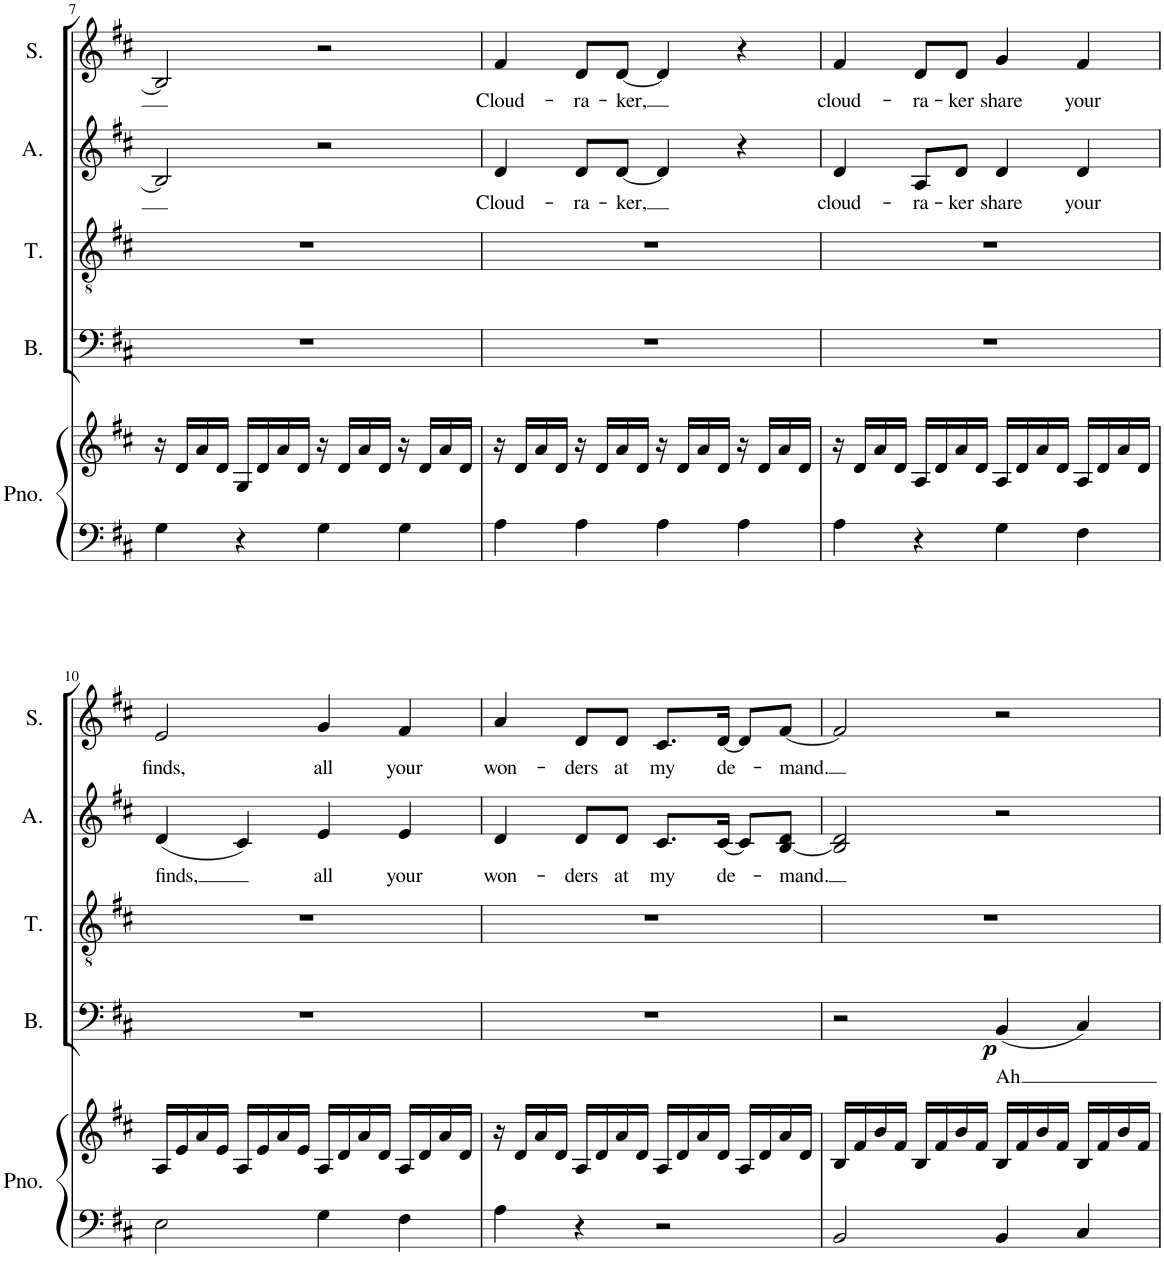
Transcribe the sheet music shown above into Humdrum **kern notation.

**kern	**kern	**kern	**text	**dynam	**kern	**kern	**text	**kern	**text
*part5	*part5	*part4	*part4	*part4	*part3	*part2	*part2	*part1	*part1
*staff6	*staff5	*staff4	*staff4	*staff4	*staff3	*staff2	*staff2	*staff1	*staff1
*I"Piano	*	*I"Bass	*	*	*I"Tenor	*I"Alto	*	*I"Soprano	*
*I'Pno.	*	*I'B.	*	*	*I'T.	*I'A.	*	*I'S.	*
!!LO:PB:g=z
*clefF4	*clefG2	*clefF4	*	*	*clefGv2	*clefG2	*	*clefG2	*
*k[f#c#]	*k[f#c#]	*k[f#c#]	*	*	*k[f#c#]	*k[f#c#]	*	*k[f#c#]	*
*M4/4	*M4/4	*M4/4	*	*	*M4/4	*M4/4	*	*M4/4	*
=7	=7	=7	=7	=7	=7	=7	=7	=7	=7
4G\	16r	1r	.	.	1r	2B/]	.	2B/]	.
.	16d/LL	.	.	.	.	.	.	.	.
.	16a/	.	.	.	.	.	.	.	.
.	16d/JJ	.	.	.	.	.	.	.	.
4r	16G/LL	.	.	.	.	.	.	.	.
.	16d/	.	.	.	.	.	.	.	.
.	16a/	.	.	.	.	.	.	.	.
.	16d/JJ	.	.	.	.	.	.	.	.
4G\	16r	.	.	.	.	2r	.	2r	.
.	16d/LL	.	.	.	.	.	.	.	.
.	16a/	.	.	.	.	.	.	.	.
.	16d/JJ	.	.	.	.	.	.	.	.
4G\	16r	.	.	.	.	.	.	.	.
.	16d/LL	.	.	.	.	.	.	.	.
.	16a/	.	.	.	.	.	.	.	.
.	16d/JJ	.	.	.	.	.	.	.	.
=8	=8	=8	=8	=8	=8	=8	=8	=8	=8
!	!	!	!	!	!	!	!LO:LY:b	!	!LO:LY:b
4A\	16r	1r	.	.	1r	4d/	Cloud-	4f#/	Cloud-
.	16d/LL	.	.	.	.	.	.	.	.
.	16a/	.	.	.	.	.	.	.	.
.	16d/JJ	.	.	.	.	.	.	.	.
!	!	!	!	!	!	!	!LO:LY:b	!	!LO:LY:b
4A\	16r	.	.	.	.	8d/L	-ra-	8d/L	-ra-
.	16d/LL	.	.	.	.	.	.	.	.
!	!	!	!	!	!	!	!LO:LY:b	!	!LO:LY:b
.	16a/	.	.	.	.	[8d/J	-ker,	[8d/J	-ker,
.	16d/JJ	.	.	.	.	.	.	.	.
4A\	16r	.	.	.	.	4d/]	.	4d/]	.
.	16d/LL	.	.	.	.	.	.	.	.
.	16a/	.	.	.	.	.	.	.	.
.	16d/JJ	.	.	.	.	.	.	.	.
4A\	16r	.	.	.	.	4r	.	4r	.
.	16d/LL	.	.	.	.	.	.	.	.
.	16a/	.	.	.	.	.	.	.	.
.	16d/JJ	.	.	.	.	.	.	.	.
=9	=9	=9	=9	=9	=9	=9	=9	=9	=9
!	!	!	!	!	!	!	!LO:LY:b	!	!LO:LY:b
4A\	16r	1r	.	.	1r	4d/	cloud-	4f#/	cloud-
.	16d/LL	.	.	.	.	.	.	.	.
.	16a/	.	.	.	.	.	.	.	.
.	16d/JJ	.	.	.	.	.	.	.	.
!	!	!	!	!	!	!	!LO:LY:b	!	!LO:LY:b
4r	16A/LL	.	.	.	.	8A/L	-ra-	8d/L	-ra-
.	16d/	.	.	.	.	.	.	.	.
!	!	!	!	!	!	!	!LO:LY:b	!	!LO:LY:b
.	16a/	.	.	.	.	8d/J	-ker	8d/J	-ker
.	16d/JJ	.	.	.	.	.	.	.	.
!	!	!	!	!	!	!	!LO:LY:b	!	!LO:LY:b
4G\	16A/LL	.	.	.	.	4d/	share	4g/	share
.	16d/	.	.	.	.	.	.	.	.
.	16a/	.	.	.	.	.	.	.	.
.	16d/JJ	.	.	.	.	.	.	.	.
!	!	!	!	!	!	!	!LO:LY:b	!	!LO:LY:b
4F#\	16A/LL	.	.	.	.	4d/	your	4f#/	your
.	16d/	.	.	.	.	.	.	.	.
.	16a/	.	.	.	.	.	.	.	.
.	16d/JJ	.	.	.	.	.	.	.	.
!!LO:LB:g=z
=10	=10	=10	=10	=10	=10	=10	=10	=10	=10
!	!	!	!	!	!	!	!LO:LY:b	!	!LO:LY:b
2E\	16A/LL	1r	.	.	1r	(4d/	finds,	2e/	finds,
.	16e/	.	.	.	.	.	.	.	.
.	16a/	.	.	.	.	.	.	.	.
.	16e/JJ	.	.	.	.	.	.	.	.
.	16A/LL	.	.	.	.	4c#/)	.	.	.
.	16e/	.	.	.	.	.	.	.	.
.	16a/	.	.	.	.	.	.	.	.
.	16e/JJ	.	.	.	.	.	.	.	.
!	!	!	!	!	!	!	!LO:LY:b	!	!LO:LY:b
4G\	16A/LL	.	.	.	.	4e/	all	4g/	all
.	16d/	.	.	.	.	.	.	.	.
.	16a/	.	.	.	.	.	.	.	.
.	16d/JJ	.	.	.	.	.	.	.	.
!	!	!	!	!	!	!	!LO:LY:b	!	!LO:LY:b
4F#\	16A/LL	.	.	.	.	4e/	your	4f#/	your
.	16d/	.	.	.	.	.	.	.	.
.	16a/	.	.	.	.	.	.	.	.
.	16d/JJ	.	.	.	.	.	.	.	.
=11	=11	=11	=11	=11	=11	=11	=11	=11	=11
!	!	!	!	!	!	!	!LO:LY:b	!	!LO:LY:b
4A\	16r	1r	.	.	1r	4d/	won-	4a/	won-
.	16d/LL	.	.	.	.	.	.	.	.
.	16a/	.	.	.	.	.	.	.	.
.	16d/JJ	.	.	.	.	.	.	.	.
!	!	!	!	!	!	!	!LO:LY:b	!	!LO:LY:b
4r	16A/LL	.	.	.	.	8d/L	-ders	8d/L	-ders
.	16d/	.	.	.	.	.	.	.	.
!	!	!	!	!	!	!	!LO:LY:b	!	!LO:LY:b
.	16a/	.	.	.	.	8d/J	at	8d/J	at
.	16d/JJ	.	.	.	.	.	.	.	.
!	!	!	!	!	!	!	!LO:LY:b	!	!LO:LY:b
2r	16A/LL	.	.	.	.	8.c#/L	my	8.c#/L	my
.	16d/	.	.	.	.	.	.	.	.
.	16a/	.	.	.	.	.	.	.	.
!	!	!	!	!	!	!	!LO:LY:b	!	!LO:LY:b
.	16d/JJ	.	.	.	.	[16c#/Jk	de-	[16d/Jk	de-
.	16A/LL	.	.	.	.	8c#/L]	.	8d/L]	.
.	16d/	.	.	.	.	.	.	.	.
!	!	!	!	!	!	!	!LO:LY:b	!	!LO:LY:b
.	16a/	.	.	.	.	[8B/ 8d/J	-mand.	[8f#/J	-mand.
.	16d/JJ	.	.	.	.	.	.	.	.
=12	=12	=12	=12	=12	=12	=12	=12	=12	=12
2BB/	16B/LL	2r	.	.	1r	2B/] 2d/	.	2f#/]	.
.	16f#/	.	.	.	.	.	.	.	.
.	16b/	.	.	.	.	.	.	.	.
.	16f#/JJ	.	.	.	.	.	.	.	.
.	16B/LL	.	.	.	.	.	.	.	.
.	16f#/	.	.	.	.	.	.	.	.
.	16b/	.	.	.	.	.	.	.	.
.	16f#/JJ	.	.	.	.	.	.	.	.
!	!	!	!LO:LY:b	!LO:DY:b	!	!	!	!	!
4BB/	16B/LL	(4BB/	Ah	p	.	2r	.	2r	.
.	16f#/	.	.	.	.	.	.	.	.
.	16b/	.	.	.	.	.	.	.	.
.	16f#/JJ	.	.	.	.	.	.	.	.
4C#/	16B/LL	4C#/)	.	.	.	.	.	.	.
.	16f#/	.	.	.	.	.	.	.	.
.	16b/	.	.	.	.	.	.	.	.
.	16f#/JJ	.	.	.	.	.	.	.	.
=	=	=	=	=	=	=	=	=	=
*-	*-	*-	*-	*-	*-	*-	*-	*-	*-
